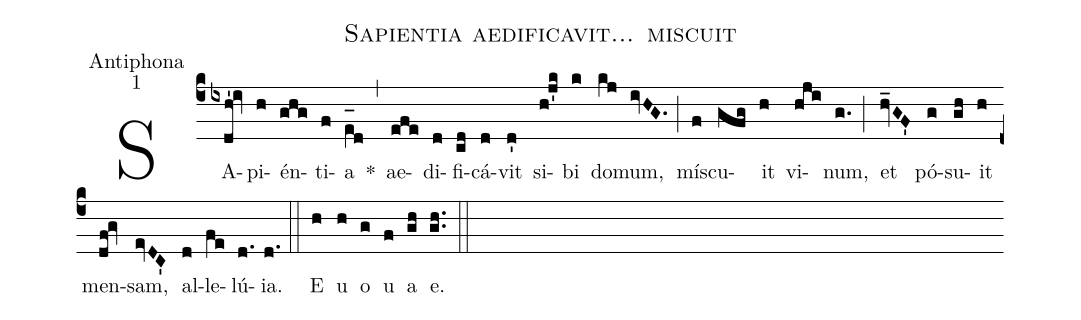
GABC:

name:Sapientia aedificavit... miscuit;
office-part:Antiphona;
mode:1;
%%
(c4) SA(ixdh'!iv)pi(h)én(ghg)ti(f)a(e_[oh:h][ll:1]d) *(,) ae(efe)di(d)fi(cd)cá(d)vit(d') si(h!j'k)bi(k) do(kj)mum,(ivHG.) (;) mí(f)scu(gfg)it(h) vi(hji)num,(g.) (;) et(hv_GF') pó(g)su(gh)it(h) men(df!gv)sam,(evDC') al(d)le(fe)lú(d.){ia}.(d.) (::) <eu>E(h) u(h) o(g) u(f) a(gh) e.</eu>(gh..) (::)
